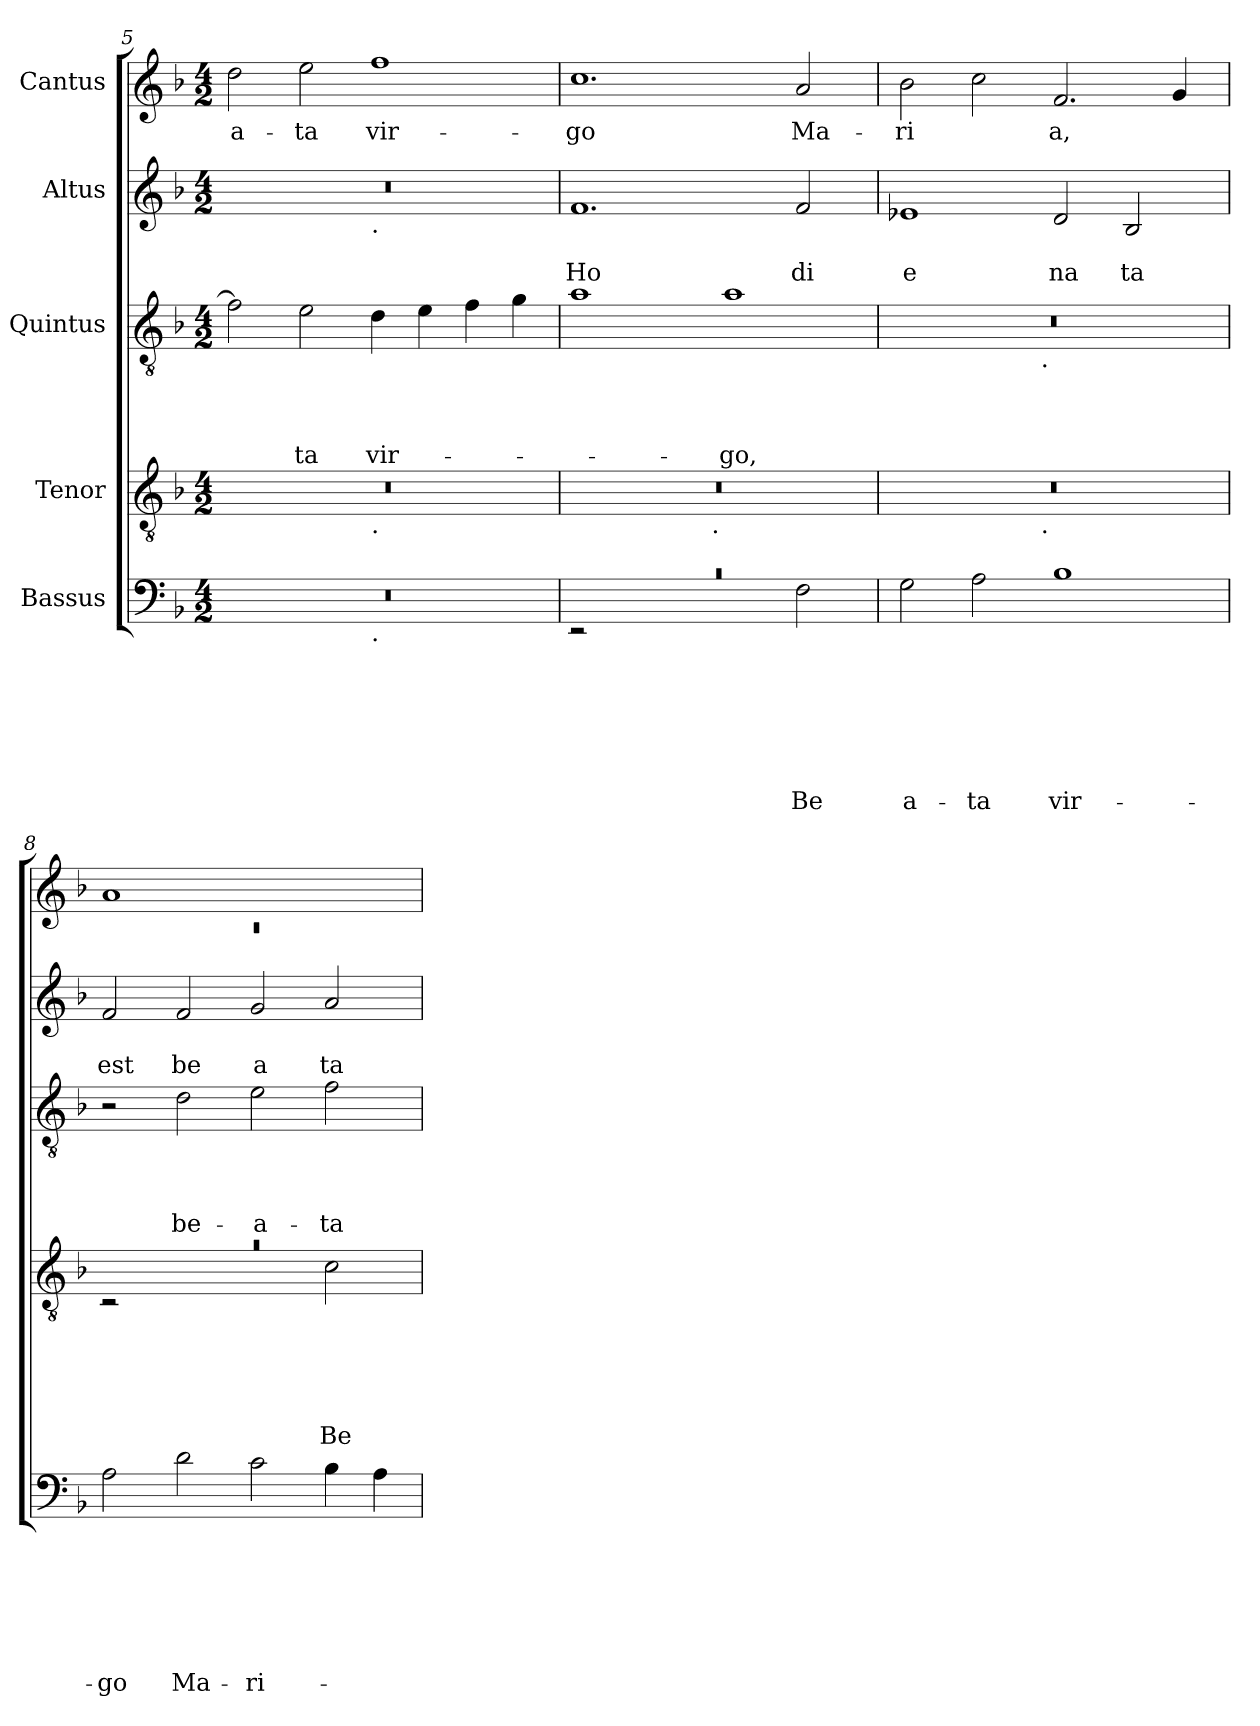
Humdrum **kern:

**kern	**text	**text	**text	**text	**text	**text	**text	**kern	**text	**text	**text	**text	**text	**text	**kern	**text	**text	**text	**text	**kern	**text	**text	**kern	**text
*part5	*part5	*part5	*part5	*part5	*part5	*part5	*part5	*part4	*part4	*part4	*part4	*part4	*part4	*part4	*part3	*part3	*part3	*part3	*part3	*part2	*part2	*part2	*part1	*part1
*staff5	*staff5	*staff5	*staff5	*staff5	*staff5	*staff5	*staff5	*staff4	*staff4	*staff4	*staff4	*staff4	*staff4	*staff4	*staff3	*staff3	*staff3	*staff3	*staff3	*staff2	*staff2	*staff2	*staff1	*staff1
*I"Bassus	*	*	*	*	*	*	*	*I"Tenor	*	*	*	*	*	*	*I"Quintus	*	*	*	*	*I"Altus	*	*	*I"Cantus	*
*clefF4	*	*	*	*	*	*	*	*clefGv2	*	*	*	*	*	*	*clefGv2	*	*	*	*	*clefG2	*	*	*clefG2	*
*k[b-]	*	*	*	*	*	*	*	*k[b-]	*	*	*	*	*	*	*k[b-]	*	*	*	*	*k[b-]	*	*	*k[b-]	*
*F:	*	*	*	*	*	*	*	*F:	*	*	*	*	*	*	*F:	*	*	*	*	*F:	*	*	*F:	*
*M4/2	*	*	*	*	*	*	*	*M4/2	*	*	*	*	*	*	*M4/2	*	*	*	*	*M4/2	*	*	*M4/2	*
=5	=5	=5	=5	=5	=5	=5	=5	=5	=5	=5	=5	=5	=5	=5	=5	=5	=5	=5	=5	=5	=5	=5	=5	=5
!	!	!	!	!	!	!	!	!	!	!	!	!	!	!	!	!	!	!	!	!	!	!	!	!LO:LY:b
*^	*	*	*	*	*	*	*	*^	*	*	*	*	*	*	*	*	*	*	*	*^	*	*	*	*
0r	1ryy	.	.	.	.	.	.	.	0r	1ryy	.	.	.	.	.	.	2f\]	.	.	.	.	0r	1ryy	.	.	2dd>\	-a-
!	!	!	!	!	!	!	!	!	!	!	!	!	!	!	!	!	!	!	!	!	!LO:LY:b	!	!	!	!	!	!LO:LY:b
.	.	.	.	.	.	.	.	.	.	.	.	.	.	.	.	.	2e\	.	.	.	-ta	.	.	.	.	2ee\	-ta
!	!	!	!	!	!	!	!	!	!	!	!	!	!	!	!	!	!	!	!	!	!	!	!LO:TX:b:t=.	!	!	!	!
!	!	!	!	!	!	!	!	!	!	!LO:TX:b:t=.	!	!	!	!	!	!	!	!	!	!	!	!	!	!	!	!	!
!	!LO:TX:b:t=.	!	!	!	!	!	!	!	!	!	!	!	!	!	!	!	!	!	!	!	!	!	!	!	!	!	!
!	!	!	!	!	!	!	!	!	!	!	!	!	!	!	!	!	!	!	!	!	!LO:LY:b	!	!	!	!	!	!LO:LY:b
.	1ryy	.	.	.	.	.	.	.	.	1ryy	.	.	.	.	.	.	4d\	.	.	.	vir-	.	1ryy	.	.	1ff	vir-
.	.	.	.	.	.	.	.	.	.	.	.	.	.	.	.	.	4e\	.	.	.	.	.	.	.	.	.	.
.	.	.	.	.	.	.	.	.	.	.	.	.	.	.	.	.	4f\	.	.	.	.	.	.	.	.	.	.
.	.	.	.	.	.	.	.	.	.	.	.	.	.	.	.	.	4g\	.	.	.	.	.	.	.	.	.	.
=6	=6	=6	=6	=6	=6	=6	=6	=6	=6	=6	=6	=6	=6	=6	=6	=6	=6	=6	=6	=6	=6	=6	=6	=6	=6	=6	=6
!LO:N:vis=1	!	!	!	!	!	!	!	!	!	!	!	!	!	!	!	!	!	!	!	!	!	!	!	!	!LO:LY:b	!	!LO:LY:b
*	*	*	*	*	*	*	*	*	*	*	*	*	*	*	*	*	*	*	*	*	*	*v	*v	*	*	*	*
0rc	2rEE	.	.	.	.	.	.	.	0r	2ryy	.	.	.	.	.	.	1a	.	.	.	.	1.f	.	Ho	1.cc	-go
.	1ryy	.	.	.	.	.	.	.	.	4...ryy	.	.	.	.	.	.	.	.	.	.	.	.	.	.	.	.
!	!	!	!	!	!	!	!	!	!	!LO:TX:b:t=.	!	!	!	!	!	!	!	!	!	!	!	!	!	!	!	!
.	.	.	.	.	.	.	.	.	.	1ryy	.	.	.	.	.	.	.	.	.	.	.	.	.	.	.	.
!	!	!	!	!	!	!	!	!	!	!	!	!	!	!	!	!	!	!	!	!	!LO:LY:b	!	!	!	!	!
.	.	.	.	.	.	.	.	.	.	.	.	.	.	.	.	.	1a	.	.	.	-go,	.	.	.	.	.
!	!	!	!	!	!	!	!	!LO:LY:b	!	!	!	!	!	!	!	!	!	!	!	!	!	!	!	!LO:LY:b	!	!LO:LY:b
.	2F\	.	.	.	.	.	.	Be	.	.	.	.	.	.	.	.	.	.	.	.	.	2f/	.	di	2a/	Ma-
.	.	.	.	.	.	.	.	.	.	32ryy	.	.	.	.	.	.	.	.	.	.	.	.	.	.	.	.
!!LO:LB:g=z
=7	=7	=7	=7	=7	=7	=7	=7	=7	=7	=7	=7	=7	=7	=7	=7	=7	=7	=7	=7	=7	=7	=7	=7	=7	=7	=7
!	!	!	!	!	!	!	!	!LO:LY:b	!	!	!	!	!	!	!	!	!	!	!	!	!	!	!	!LO:LY:b	!	!LO:LY:b
*v	*v	*	*	*	*	*	*	*	*	*	*	*	*	*	*	*	*^	*	*	*	*	*	*	*	*	*
2G\	.	.	.	.	.	.	a-	0r	2ryy	.	.	.	.	.	.	0r	2ryy	.	.	.	.	1e-X	.	e	2b-\	-ri
!	!	!	!	!	!	!	!LO:LY:b	!	!	!	!	!	!	!	!	!	!	!	!	!	!	!	!	!	!	!
2A\	.	.	.	.	.	.	-ta	.	4...ryy	.	.	.	.	.	.	.	4...ryy	.	.	.	.	.	.	.	2cc\	.
!	!	!	!	!	!	!	!	!	!	!	!	!	!	!	!	!	!LO:TX:b:t=.	!	!	!	!	!	!	!	!	!
!	!	!	!	!	!	!	!	!	!LO:TX:b:t=.	!	!	!	!	!	!	!	!	!	!	!	!	!	!	!	!	!
.	.	.	.	.	.	.	.	.	1ryy	.	.	.	.	.	.	.	1ryy	.	.	.	.	.	.	.	.	.
!	!	!	!	!	!	!	!LO:LY:b	!	!	!	!	!	!	!	!	!	!	!	!	!	!	!	!	!LO:LY:b	!	!LO:LY:b
1B-	.	.	.	.	.	.	vir-	.	.	.	.	.	.	.	.	.	.	.	.	.	.	2d/	.	na	2.f/	a,
!	!	!	!	!	!	!	!	!	!	!	!	!	!	!	!	!	!	!	!	!	!	!	!	!LO:LY:b	!	!
.	.	.	.	.	.	.	.	.	.	.	.	.	.	.	.	.	.	.	.	.	.	2B-/	.	ta	.	.
.	.	.	.	.	.	.	.	.	.	.	.	.	.	.	.	.	.	.	.	.	.	.	.	.	4g/	.
.	.	.	.	.	.	.	.	.	32ryy	.	.	.	.	.	.	.	32ryy	.	.	.	.	.	.	.	.	.
=8	=8	=8	=8	=8	=8	=8	=8	=8	=8	=8	=8	=8	=8	=8	=8	=8	=8	=8	=8	=8	=8	=8	=8	=8	=8	=8
*	*	*	*	*	*	*	*	*	*	*	*	*	*	*	*	*	*	*	*	*	*	*	*	*	*^	*
!	!	!	!	!	!	!	!LO:LY:b	!LO:N:vis=1	!	!	!	!	!	!	!	!	!	!	!	!	!	!	!	!LO:LY:b	!	!LO:N:vis=1	!
*	*	*	*	*	*	*	*	*	*	*	*	*	*	*	*	*v	*v	*	*	*	*	*	*	*	*	*	*
2A\	.	.	.	.	.	.	-go	0ra	2rC	.	.	.	.	.	.	2r	.	.	.	.	2f/	.	est	1a	0rc	.
!	!	!	!	!	!	!	!LO:LY:b	!	!	!	!	!	!	!	!	!	!	!	!	!LO:LY:b	!	!	!LO:LY:b	!	!	!
2d\	.	.	.	.	.	.	Ma-	.	1ryy	.	.	.	.	.	.	2d\	.	.	.	be-	2f/	.	be	.	.	.
!	!	!	!	!	!	!	!LO:LY:b	!	!	!	!	!	!	!	!	!	!	!	!	!LO:LY:b	!	!	!LO:LY:b	!	!	!
2c\	.	.	.	.	.	.	-ri-	.	.	.	.	.	.	.	.	2e\	.	.	.	-a-	2g/	.	a	1ryy	.	.
!	!	!	!	!	!	!	!	!	!	!	!	!	!	!	!LO:LY:b	!	!	!	!	!LO:LY:b	!	!	!LO:LY:b	!	!	!
4B-\	.	.	.	.	.	.	.	.	2c\	.	.	.	.	.	Be	2f\	.	.	.	-ta	2a/	.	ta	.	.	.
4A\	.	.	.	.	.	.	.	.	.	.	.	.	.	.	.	.	.	.	.	.	.	.	.	.	.	.
*	*	*	*	*	*	*	*	*v	*v	*	*	*	*	*	*	*	*	*	*	*	*	*	*	*v	*v	*
=	=	=	=	=	=	=	=	=	=	=	=	=	=	=	=	=	=	=	=	=	=	=	=	=
*-	*-	*-	*-	*-	*-	*-	*-	*-	*-	*-	*-	*-	*-	*-	*-	*-	*-	*-	*-	*-	*-	*-	*-	*-
